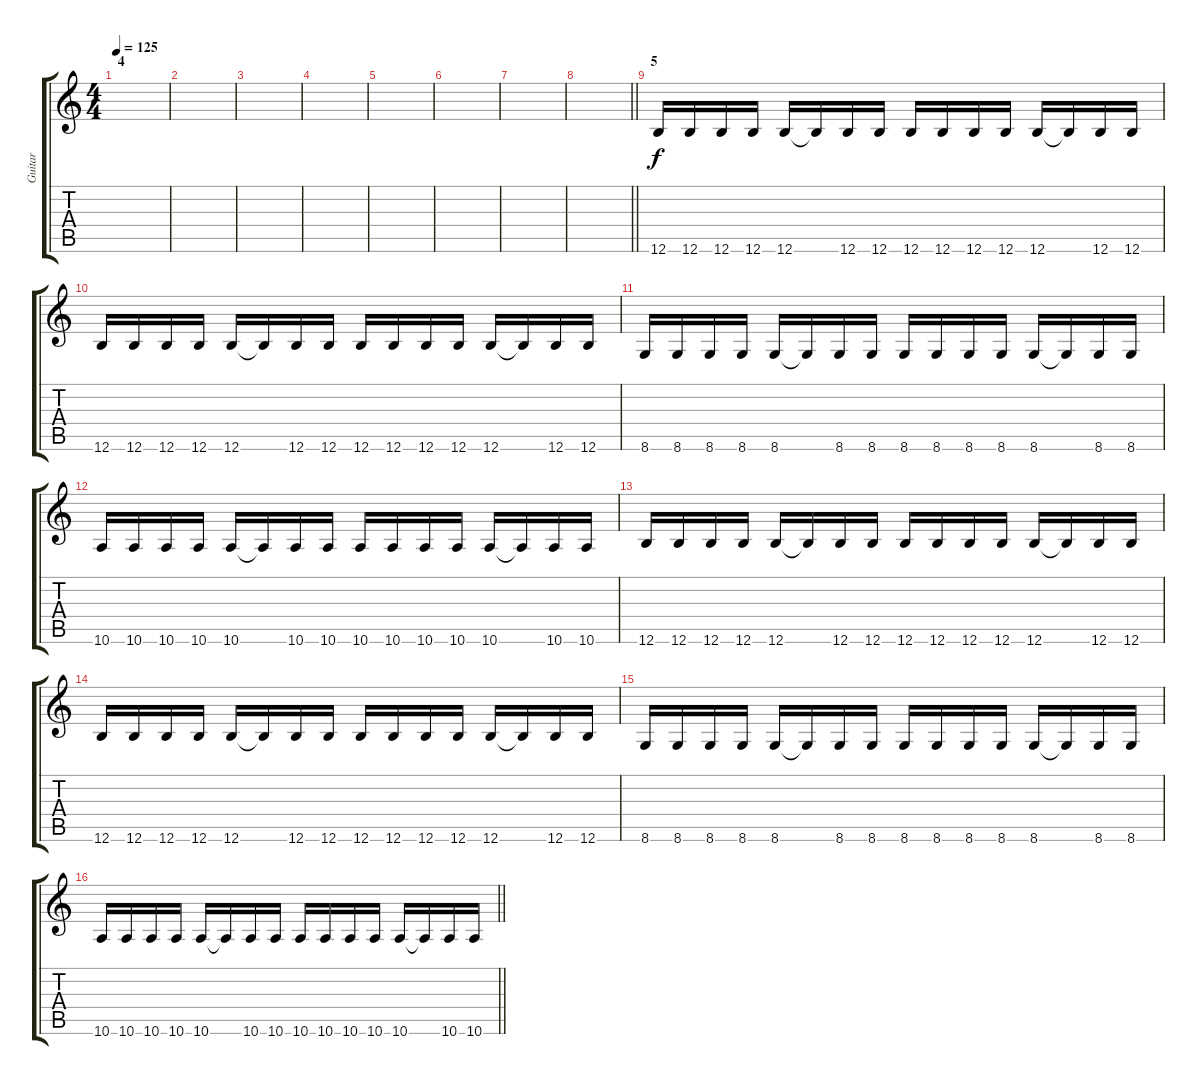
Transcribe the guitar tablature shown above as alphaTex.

\track ("Guitar" "Guitar") {instrument distortionguitar}
\staff {score tabs}
\tuning (Db4 Ab3 E3 B2 Gb2 B1) {hide}
\ts (4 4)
\section ("" "4")
\tempo 125
\clef g2
\ks c
|
|
|
|
|
|
|
\barLineRight lightlight
|
\section ("" "5")
12.6.16{dy f} 12.6.16 12.6.16 12.6.16 12.6.16 12.6{t}.16 12.6.16 12.6.16 12.6.16 12.6.16 12.6.16 12.6.16 12.6.16 12.6{t}.16 12.6.16 12.6.16 |
12.6.16 12.6.16 12.6.16 12.6.16 12.6.16 12.6{t}.16 12.6.16 12.6.16 12.6.16 12.6.16 12.6.16 12.6.16 12.6.16 12.6{t}.16 12.6.16 12.6.16 |
8.6.16 8.6.16 8.6.16 8.6.16 8.6.16 8.6{t}.16 8.6.16 8.6.16 8.6.16 8.6.16 8.6.16 8.6.16 8.6.16 8.6{t}.16 8.6.16 8.6.16 |
10.6.16 10.6.16 10.6.16 10.6.16 10.6.16 10.6{t}.16 10.6.16 10.6.16 10.6.16 10.6.16 10.6.16 10.6.16 10.6.16 10.6{t}.16 10.6.16 10.6.16 |
12.6.16 12.6.16 12.6.16 12.6.16 12.6.16 12.6{t}.16 12.6.16 12.6.16 12.6.16 12.6.16 12.6.16 12.6.16 12.6.16 12.6{t}.16 12.6.16 12.6.16 |
12.6.16 12.6.16 12.6.16 12.6.16 12.6.16 12.6{t}.16 12.6.16 12.6.16 12.6.16 12.6.16 12.6.16 12.6.16 12.6.16 12.6{t}.16 12.6.16 12.6.16 |
8.6.16 8.6.16 8.6.16 8.6.16 8.6.16 8.6{t}.16 8.6.16 8.6.16 8.6.16 8.6.16 8.6.16 8.6.16 8.6.16 8.6{t}.16 8.6.16 8.6.16 |
\barLineRight lightlight
10.6.16 10.6.16 10.6.16 10.6.16 10.6.16 10.6{t}.16 10.6.16 10.6.16 10.6.16 10.6.16 10.6.16 10.6.16 10.6.16 10.6{t}.16 10.6.16 10.6.16
